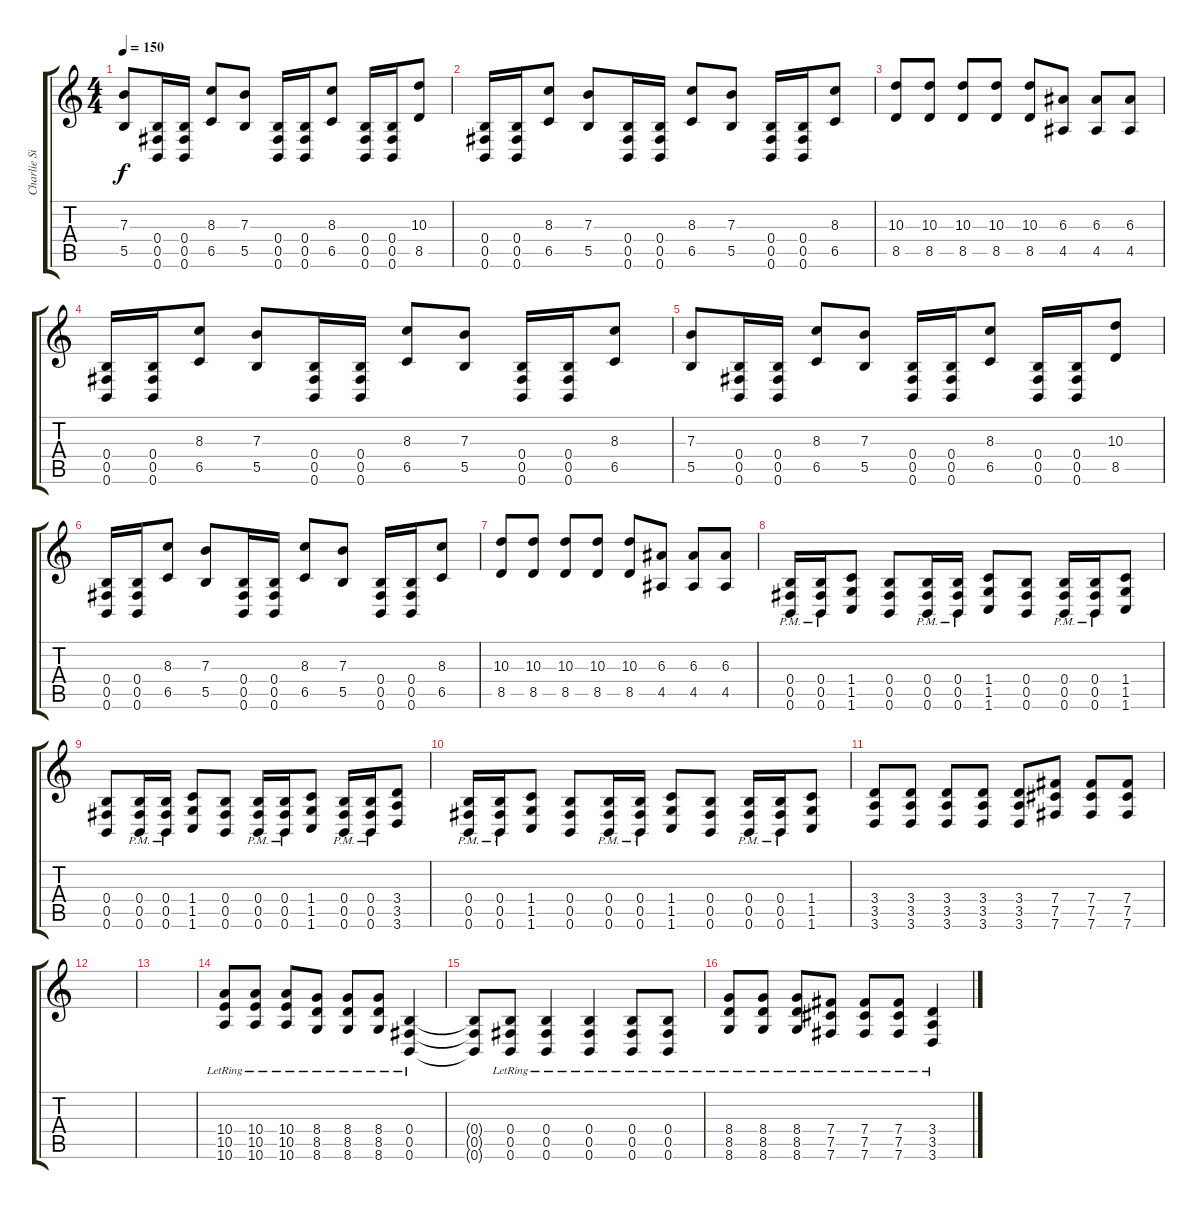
\track ("Charlie Simpson Dist." "Charlie Si") {instrument distortionguitar}
\staff {score tabs}
\tuning (Db4 Ab3 E3 B2 Gb2 B1) {hide}
\ts (4 4)
\tempo 150
\clef g2
\ks c
(7.3 5.5).8{dy f} (0.4 0.5 0.6).16 (0.4 0.5 0.6).16 (8.3 6.5).8 (7.3 5.5).8 (0.4 0.5 0.6).16 (0.4 0.5 0.6).16 (8.3 6.5).8 (0.4 0.5 0.6).16 (0.4 0.5 0.6).16 (10.3 8.5).8 |
(0.4 0.5 0.6).16 (0.4 0.5 0.6).16 (8.3 6.5).8 (7.3 5.5).8 (0.4 0.5 0.6).16 (0.4 0.5 0.6).16 (8.3 6.5).8 (7.3 5.5).8 (0.4 0.5 0.6).16 (0.4 0.5 0.6).16 (8.3 6.5).8 |
(10.3 8.5).8 (10.3 8.5).8 (10.3 8.5).8 (10.3 8.5).8 (10.3 8.5).8 (6.3 4.5).8 (6.3 4.5).8 (6.3 4.5).8 |
(0.4 0.5 0.6).16 (0.4 0.5 0.6).16 (8.3 6.5).8 (7.3 5.5).8 (0.4 0.5 0.6).16 (0.4 0.5 0.6).16 (8.3 6.5).8 (7.3 5.5).8 (0.4 0.5 0.6).16 (0.4 0.5 0.6).16 (8.3 6.5).8 |
(7.3 5.5).8 (0.4 0.5 0.6).16 (0.4 0.5 0.6).16 (8.3 6.5).8 (7.3 5.5).8 (0.4 0.5 0.6).16 (0.4 0.5 0.6).16 (8.3 6.5).8 (0.4 0.5 0.6).16 (0.4 0.5 0.6).16 (10.3 8.5).8 |
(0.4 0.5 0.6).16 (0.4 0.5 0.6).16 (8.3 6.5).8 (7.3 5.5).8 (0.4 0.5 0.6).16 (0.4 0.5 0.6).16 (8.3 6.5).8 (7.3 5.5).8 (0.4 0.5 0.6).16 (0.4 0.5 0.6).16 (8.3 6.5).8 |
(10.3 8.5).8 (10.3 8.5).8 (10.3 8.5).8 (10.3 8.5).8 (10.3 8.5).8 (6.3 4.5).8 (6.3 4.5).8 (6.3 4.5).8 |
(0.4{pm} 0.5{pm} 0.6{pm}).16 (0.4{pm} 0.5{pm} 0.6{pm}).16 (1.4 1.5 1.6).8 (0.4 0.5 0.6).8 (0.4{pm} 0.5{pm} 0.6{pm}).16 (0.4{pm} 0.5{pm} 0.6{pm}).16 (1.4 1.5 1.6).8 (0.4 0.5 0.6).8 (0.4{pm} 0.5{pm} 0.6{pm}).16 (0.4{pm} 0.5{pm} 0.6{pm}).16 (1.4 1.5 1.6).8 |
(0.4 0.5 0.6).8 (0.4{pm} 0.5{pm} 0.6{pm}).16 (0.4{pm} 0.5{pm} 0.6{pm}).16 (1.4 1.5 1.6).8 (0.4 0.5 0.6).8 (0.4{pm} 0.5{pm} 0.6{pm}).16 (0.4{pm} 0.5{pm} 0.6{pm}).16 (1.4 1.5 1.6).8 (0.4{pm} 0.5{pm} 0.6{pm}).16 (0.4{pm} 0.5{pm} 0.6{pm}).16 (3.4 3.5 3.6).8 |
(0.4{pm} 0.5{pm} 0.6{pm}).16 (0.4{pm} 0.5{pm} 0.6{pm}).16 (1.4 1.5 1.6).8 (0.4 0.5 0.6).8 (0.4{pm} 0.5{pm} 0.6{pm}).16 (0.4{pm} 0.5{pm} 0.6{pm}).16 (1.4 1.5 1.6).8 (0.4 0.5 0.6).8 (0.4{pm} 0.5{pm} 0.6{pm}).16 (0.4{pm} 0.5{pm} 0.6{pm}).16 (1.4 1.5 1.6).8 |
(3.4 3.5 3.6).8 (3.4 3.5 3.6).8 (3.4 3.5 3.6).8 (3.4 3.5 3.6).8 (3.4 3.5 3.6).8 (7.4 7.5 7.6).8 (7.4 7.5 7.6).8 (7.4 7.5 7.6).8 |
|
|
(10.4{lr} 10.5{lr} 10.6{lr}).8 (10.4{lr} 10.5{lr} 10.6{lr}).8 (10.4{lr} 10.5{lr} 10.6{lr}).8 (8.4{lr} 8.5{lr} 8.6{lr}).8 (8.4{lr} 8.5{lr} 8.6{lr}).8 (8.4{lr} 8.5{lr} 8.6{lr}).8 (0.4{lr} 0.5{lr} 0.6{lr}).4 |
(0.4{t} 0.5{t} 0.6{t}).8 (0.4{lr} 0.5{lr} 0.6{lr}).8 (0.4{lr} 0.5{lr} 0.6{lr}).4 (0.4{lr} 0.5{lr} 0.6{lr}).4 (0.4{lr} 0.5{lr} 0.6{lr}).8 (0.4{lr} 0.5{lr} 0.6{lr}).8 |
(8.4{lr} 8.5{lr} 8.6{lr}).8 (8.4{lr} 8.5{lr} 8.6{lr}).8 (8.4{lr} 8.5{lr} 8.6{lr}).8 (7.4{lr} 7.5{lr} 7.6{lr}).8 (7.4{lr} 7.5{lr} 7.6{lr}).8 (7.4{lr} 7.5{lr} 7.6{lr}).8 (3.4{lr} 3.5{lr} 3.6{lr}).4
